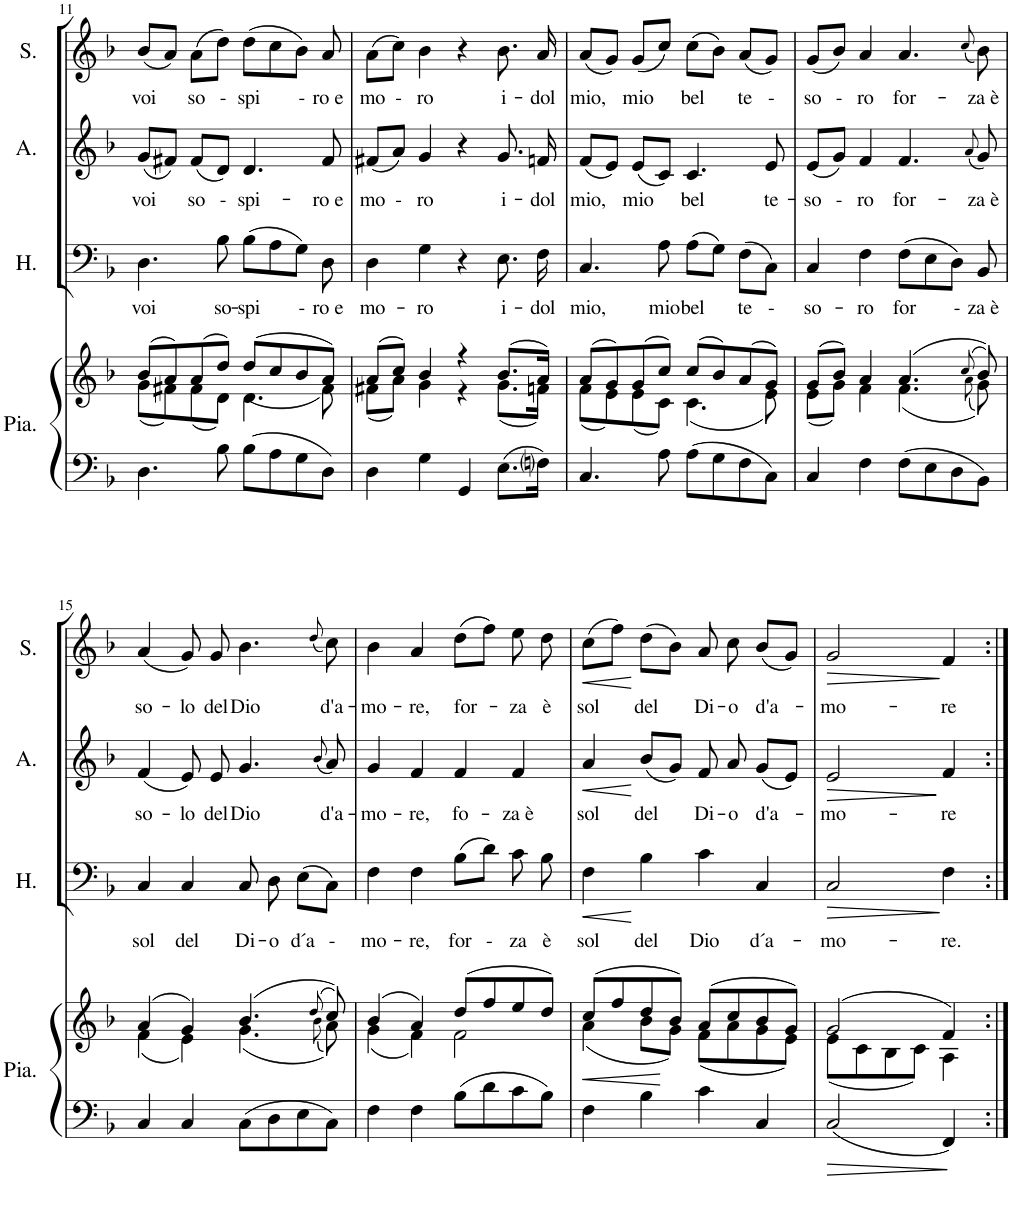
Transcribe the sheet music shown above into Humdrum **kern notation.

**kern	**kern	**dynam	**kern	**text	**dynam	**kern	**text	**dynam	**kern	**text	**dynam
*part4	*part4	*part4	*part3	*part3	*part3	*part2	*part2	*part2	*part1	*part1	*part1
*staff5	*staff4	*staff4/5	*staff3	*staff3	*staff3	*staff2	*staff2	*staff2	*staff1	*staff1	*staff1
*I"Piano	*	*	*I"Hommes	*	*	*I"Alto	*	*	*I"Soprano	*	*
*I'Pia.	*	*	*I'H.	*	*	*I'A.	*	*	*I'S.	*	*
!!LO:PB:g=z
*clefF4	*clefG2	*	*clefF4	*	*	*clefG2	*	*	*clefG2	*	*
*k[b-]	*k[b-]	*	*k[b-]	*	*	*k[b-]	*	*	*k[b-]	*	*
*F:	*F:	*	*F:	*	*	*F:	*	*	*F:	*	*
*M4/4	*M4/4	*	*M4/4	*	*	*M4/4	*	*	*M4/4	*	*
=11	=11	=11	=11	=11	=11	=11	=11	=11	=11	=11	=11
*	*^	*	*	*	*	*	*	*	*	*	*
!	!	!	!	!	!LO:LY:b	!	!	!LO:LY:b	!	!	!LO:LY:b	!
4.D\	(8b-/L	(8g\L	.	4.D\	voi	.	(8g/L	voi	.	(8b-/L	voi	.
.	8a/)	8f#X\)	.	.	.	.	8f#X/J)	.	.	8a/J)	.	.
!	!	!	!	!	!	!	!	!LO:LY:b	!	!	!LO:LY:b	!
.	(8a/	(8f#\	.	.	.	.	(8f#/L	so	.	(8a\L	so	.
!	!	!	!	!	!LO:LY:b	!	!	!LO:LY:b	!	!	!LO:LY:b	!
8B-\	8dd/J)	8d\J)	.	8B-\	so-	.	8d/J)	-	.	8dd\J)	-	.
!	!	!	!	!	!LO:LY:b	!	!	!LO:LY:b	!	!	!LO:LY:b	!
8B-\L	(8dd/L	(4.d\	.	(8B-\L	-spi	.	4.d/	spi-	.	(8dd\L	spi	.
8A\	8cc/	.	.	8A\	.	.	.	.	.	8cc\	.	.
!	!	!	!	!	!LO:LY:b	!	!	!	!	!	!LO:LY:b	!
8G\	8b-/	.	.	8G\J)	-	.	.	.	.	8b-\J)	-	.
!	!	!	!	!	!LO:LY:b	!	!	!LO:LY:b	!	!	!LO:LY:b	!
8D\J	8a/J)	8f#\)	.	8D\	ro e	.	8f#/	-ro e	.	8a/	ro e	.
=12	=12	=12	=12	=12	=12	=12	=12	=12	=12	=12	=12	=12
!	!	!	!	!	!LO:LY:b	!	!	!LO:LY:b	!	!	!LO:LY:b	!
4D\	(8a/L	(8f#X\L	.	4D\	mo-	.	(8f#X/L	mo	.	(8a\L	mo	.
!	!	!	!	!	!	!	!	!LO:LY:b	!	!	!LO:LY:b	!
.	8cc/J)	8a\J)	.	.	.	.	8a/J)	-	.	8cc\J)	-	.
!	!	!	!	!	!LO:LY:b	!	!	!LO:LY:b	!	!	!LO:LY:b	!
4G\	4b-/	4g\	.	4G\	-ro	.	4g/	ro	.	4b-\	ro	.
4GG/	4r	4r	.	4r	.	.	4r	.	.	4r	.	.
!	!	!	!	!	!LO:LY:b	!	!	!LO:LY:b	!	!	!LO:LY:b	!
8.E\L	(8.b-/L	(8.g\L	.	8.E\	i-	.	8.g/	i-	.	8.b-\	i-	.
!	!	!	!	!	!LO:LY:b	!	!	!LO:LY:b	!	!	!LO:LY:b	!
16Fni\Jk	16a/Jk)	16fn\Jk)	.	16F\	-dol	.	16fn/	-dol	.	16a/	-dol	.
=13	=13	=13	=13	=13	=13	=13	=13	=13	=13	=13	=13	=13
!	!	!	!	!	!LO:LY:b	!	!	!LO:LY:b	!	!	!LO:LY:b	!
4.C/	(8a/L	(8f\L	.	4.C/	mio,	.	(8f/L	mio,	.	(8a/L	mio,	.
.	8g/)	8e\)	.	.	.	.	8e/J)	.	.	8g/J)	.	.
!	!	!	!	!	!	!	!	!LO:LY:b	!	!	!LO:LY:b	!
.	(8g/	(8e\	.	.	.	.	(8e/L	mio	.	(8g/L	mio	.
!	!	!	!	!	!LO:LY:b	!	!	!	!	!	!	!
8A\	8cc/J)	8c\J)	.	8A\	mio	.	8c/J)	.	.	8cc/J)	.	.
!	!	!	!	!	!LO:LY:b	!	!	!LO:LY:b	!	!	!LO:LY:b	!
8A\L	(8cc/L	(4.c\	.	(8A\L	bel	.	4.c/	bel	.	(8cc\L	bel	.
8G\	8b-/)	.	.	8G\J)	.	.	.	.	.	8b-\J)	.	.
!	!	!	!	!	!LO:LY:b	!	!	!	!	!	!LO:LY:b	!
8F\	(8a/	.	.	(8F\L	te	.	.	.	.	(8a/L	te	.
!	!	!	!	!	!LO:LY:b	!	!	!LO:LY:b	!	!	!LO:LY:b	!
8C\J	8g/J)	8e\)	.	8C\J)	-	.	8e/	te-	.	8g/J)	-	.
=14	=14	=14	=14	=14	=14	=14	=14	=14	=14	=14	=14	=14
!	!	!	!	!	!LO:LY:b	!	!	!LO:LY:b	!	!	!LO:LY:b	!
4C/	(8g/L	(8e\L	.	4C/	so-	.	(8e/L	-so	.	(8g/L	so	.
!	!	!	!	!	!	!	!	!LO:LY:b	!	!	!LO:LY:b	!
.	8b-/J)	8g\J)	.	.	.	.	8g/J)	-	.	8b-/J)	-	.
!	!	!	!	!	!LO:LY:b	!	!	!LO:LY:b	!	!	!LO:LY:b	!
4F\	4a/	4f\	.	4F\	-ro	.	4f/	ro	.	4a/	ro	.
!	!	!	!	!	!LO:LY:b	!	!	!LO:LY:b	!	!	!LO:LY:b	!
8F\L	(4.a/	(4.f\	.	(8F\L	for	.	4.f/	for-	.	4.a/	for-	.
8E\	.	.	.	8E\	.	.	.	.	.	.	.	.
!	!	!	!	!	!LO:LY:b	!	!	!	!	!	!	!
8D\	.	.	.	8D\J)	-	.	.	.	.	.	.	.
.	(8qcc/	(8qa\	.	.	.	.	(8qa/	.	.	(8qcc/	.	.
!	!	!	!	!	!LO:LY:b	!	!	!LO:LY:b	!	!	!LO:LY:b	!
8BB-\J	8b-/))	8g\))	.	8BB-/	za è	.	8g/)	-za è	.	8b-\)	-za è	.
!!LO:LB:g=z
=15	=15	=15	=15	=15	=15	=15	=15	=15	=15	=15	=15	=15
!	!	!	!	!	!LO:LY:b	!	!	!LO:LY:b	!	!	!LO:LY:b	!
4C/	(4a/	(4f\	.	4C/	sol	.	(4f/	so-	.	(4a/	so-	.
!	!	!	!	!	!LO:LY:b	!	!	!LO:LY:b	!	!	!LO:LY:b	!
4C/	4g/)	4e\)	.	4C/	del	.	8e/)	-lo	.	8g/)	-lo	.
!	!	!	!	!	!	!	!	!LO:LY:b	!	!	!LO:LY:b	!
.	.	.	.	.	.	.	8e/	del	.	8g/	del	.
!	!	!	!	!	!LO:LY:b	!	!	!LO:LY:b	!	!	!LO:LY:b	!
8C\L	(4.b-/	(4.g\	.	8C/	Di-	.	4.g/	Dio	.	4.b-\	Dio	.
!	!	!	!	!	!LO:LY:b	!	!	!	!	!	!	!
8D\	.	.	.	8D\	-o	.	.	.	.	.	.	.
!	!	!	!	!	!LO:LY:b	!	!	!	!	!	!	!
8E\	.	.	.	(8E\L	d´a	.	.	.	.	.	.	.
.	(8qdd/	(8qb-\	.	.	.	.	(8qb-/	.	.	(8qdd/	.	.
!	!	!	!	!	!LO:LY:b	!	!	!LO:LY:b	!	!	!LO:LY:b	!
8C\J	8cc/))	8a\))	.	8C\J)	-	.	8a/)	d'a-	.	8cc\)	d'a-	.
=16	=16	=16	=16	=16	=16	=16	=16	=16	=16	=16	=16	=16
!	!	!	!	!	!LO:LY:b	!	!	!LO:LY:b	!	!	!LO:LY:b	!
4F\	(4b-/	(4g\	.	4F\	mo-	.	4g/	-mo-	.	4b-\	-mo-	.
!	!	!	!	!	!LO:LY:b	!	!	!LO:LY:b	!	!	!LO:LY:b	!
4F\	4a/)	4f\)	.	4F\	-re,	.	4f/	-re,	.	4a/	-re,	.
!	!	!	!	!	!LO:LY:b	!	!	!LO:LY:b	!	!	!LO:LY:b	!
8B-\L	(8dd/L	2f\	.	(8B-\L	for	.	4f/	fo-	.	(8dd\L	for-	.
!	!	!	!	!	!LO:LY:b	!	!	!	!	!	!	!
8d\	8ff/	.	.	8d\J)	-	.	.	.	.	8ff\J)	.	.
!	!	!	!	!	!LO:LY:b	!	!	!LO:LY:b	!	!	!LO:LY:b	!
8c\	8ee/	.	.	8c\	za	.	4f/	-za è	.	8ee\	-za	.
!	!	!	!	!	!LO:LY:b	!	!	!	!	!	!LO:LY:b	!
8B-\J	8dd/J)	.	.	8B-\	è	.	.	.	.	8dd\	è	.
=17	=17	=17	=17	=17	=17	=17	=17	=17	=17	=17	=17	=17
!	!	!	!LO:HP:b	!	!LO:LY:b	!LO:HP:b	!	!LO:LY:b	!LO:HP:b	!	!LO:LY:b	!LO:HP:b
4F\	(8cc/L	(4a\	<	4F\	sol	<	4a/	sol	<	(8cc\L	sol	<
.	8ff/	.	.	.	.	.	.	.	.	8ff\J)	.	.
!	!	!	!	!	!LO:LY:b	!	!	!LO:LY:b	!	!	!LO:LY:b	!
4B-\	8dd/	8b-\L	.	4B-\	del	[	(8b-/L	del	[	(8dd\L	del	[
.	8b-/J)	8g\J)	[	.	.	.	8g/J)	.	.	8b-\J)	.	.
!	!	!	!	!	!LO:LY:b	!	!	!LO:LY:b	!	!	!LO:LY:b	!
4c\	(8a/L	(8f\L	.	4c\	Dio	.	8f/	Di-	.	8a/	Di-	.
!	!	!	!	!	!	!	!	!LO:LY:b	!	!	!LO:LY:b	!
.	8cc/	8a\	.	.	.	.	8a/	-o	.	8cc\	-o	.
!	!	!	!	!	!LO:LY:b	!	!	!LO:LY:b	!	!	!LO:LY:b	!
4C/	8b-/	8g\	.	4C/	d´a-	.	(8g/L	d'a-	.	(8b-/L	d'a-	.
.	8g/J)	8e\J)	.	.	.	.	8e/J)	.	.	8g/J)	.	.
=18	=18	=18	=18	=18	=18	=18	=18	=18	=18	=18	=18	=18
!	!	!	!	!	!LO:LY:b	!LO:HP:b	!	!LO:LY:b	!LO:HP:b	!	!LO:LY:b	!LO:HP:b
2C/	(2g/	(8e\L	.	2C/	-mo-	>	2e/	-mo-	>	2g/	-mo-	>
.	.	8c\	.	.	.	.	.	.	.	.	.	.
.	.	8B-\	.	.	.	.	.	.	.	.	.	.
.	.	8c\J)	.	.	.	.	.	.	.	.	.	.
!	!	!	!	!	!LO:LY:b	!	!	!LO:LY:b	!	!	!LO:LY:b	!
4FF/	4f/)	4A\	.	4F\	-re.	.	4f/	-re	.	4f;</	-re	.
*	*v	*v	*	*	*	*	*	*	*	*	*	*
.	.	.	.	.	]	.	.	]	.	.	]
=:|!	=:|!	=:|!	=:|!	=:|!	=:|!	=:|!	=:|!	=:|!	=:|!	=:|!	=:|!
*-	*-	*-	*-	*-	*-	*-	*-	*-	*-	*-	*-
